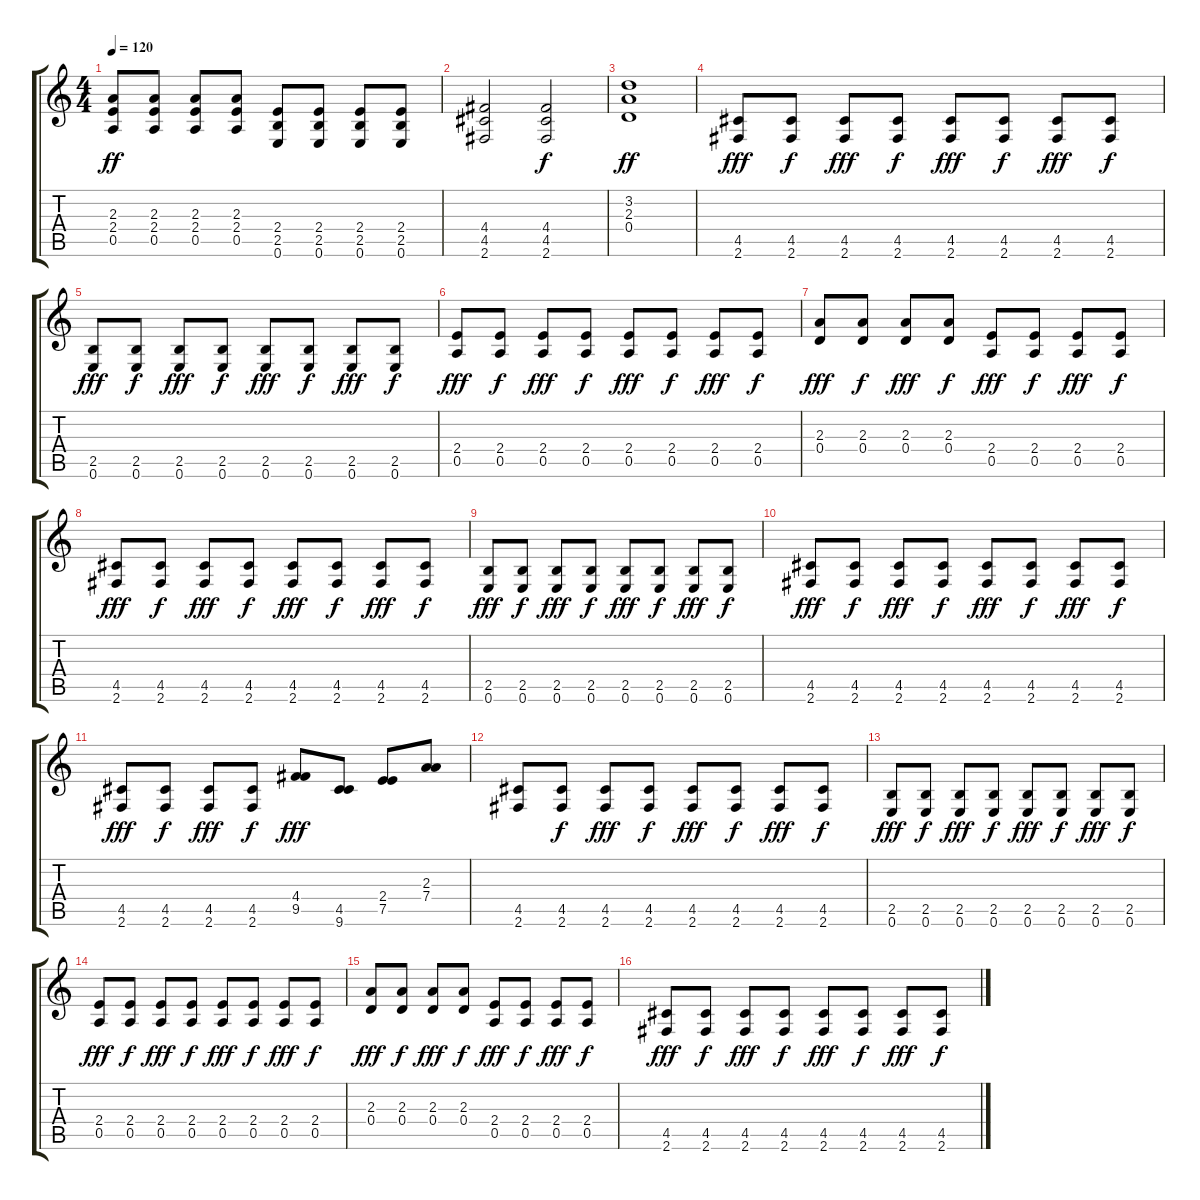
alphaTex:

\track "" {instrument distortionguitar}
\staff {score tabs}
\tuning (E4 B3 G3 D3 A2 E2) {hide}
\ts (4 4)
\tempo 120
\clef g2
\ks c
(2.3 2.4 0.5).8{dy ff} (2.3 2.4 0.5).8 (2.3 2.4 0.5).8 (2.3 2.4 0.5).8 (2.4 2.5 0.6).8 (2.4 2.5 0.6).8 (2.4 2.5 0.6).8 (2.4 2.5 0.6).8 |
(4.4 4.5 2.6).2 (4.4 4.5 2.6).2{dy f} |
(3.2 2.3 0.4).1{dy ff} |
(4.5 2.6).8{dy fff} (4.5 2.6).8{dy f} (4.5 2.6).8{dy fff} (4.5 2.6).8{dy f} (4.5 2.6).8{dy fff} (4.5 2.6).8{dy f} (4.5 2.6).8{dy fff} (4.5 2.6).8{dy f} |
(2.5 0.6).8{dy fff} (2.5 0.6).8{dy f} (2.5 0.6).8{dy fff} (2.5 0.6).8{dy f} (2.5 0.6).8{dy fff} (2.5 0.6).8{dy f} (2.5 0.6).8{dy fff} (2.5 0.6).8{dy f} |
(2.4 0.5).8{dy fff} (2.4 0.5).8{dy f} (2.4 0.5).8{dy fff} (2.4 0.5).8{dy f} (2.4 0.5).8{dy fff} (2.4 0.5).8{dy f} (2.4 0.5).8{dy fff} (2.4 0.5).8{dy f} |
(2.3 0.4).8{dy fff} (2.3 0.4).8{dy f} (2.3 0.4).8{dy fff} (2.3 0.4).8{dy f} (2.4 0.5).8{dy fff} (2.4 0.5).8{dy f} (2.4 0.5).8{dy fff} (2.4 0.5).8{dy f} |
(4.5 2.6).8{dy fff} (4.5 2.6).8{dy f} (4.5 2.6).8{dy fff} (4.5 2.6).8{dy f} (4.5 2.6).8{dy fff} (4.5 2.6).8{dy f} (4.5 2.6).8{dy fff} (4.5 2.6).8{dy f} |
(2.5 0.6).8{dy fff} (2.5 0.6).8{dy f} (2.5 0.6).8{dy fff} (2.5 0.6).8{dy f} (2.5 0.6).8{dy fff} (2.5 0.6).8{dy f} (2.5 0.6).8{dy fff} (2.5 0.6).8{dy f} |
(4.5 2.6).8{dy fff} (4.5 2.6).8{dy f} (4.5 2.6).8{dy fff} (4.5 2.6).8{dy f} (4.5 2.6).8{dy fff} (4.5 2.6).8{dy f} (4.5 2.6).8{dy fff} (4.5 2.6).8{dy f} |
(4.5 2.6).8{dy fff} (4.5 2.6).8{dy f} (4.5 2.6).8{dy fff} (4.5 2.6).8{dy f} (4.4 9.5).8{dy fff} (4.5 9.6).8 (2.4 7.5).8 (2.3 7.4).8 |
(4.5 2.6).8 (4.5 2.6).8{dy f} (4.5 2.6).8{dy fff} (4.5 2.6).8{dy f} (4.5 2.6).8{dy fff} (4.5 2.6).8{dy f} (4.5 2.6).8{dy fff} (4.5 2.6).8{dy f} |
(2.5 0.6).8{dy fff} (2.5 0.6).8{dy f} (2.5 0.6).8{dy fff} (2.5 0.6).8{dy f} (2.5 0.6).8{dy fff} (2.5 0.6).8{dy f} (2.5 0.6).8{dy fff} (2.5 0.6).8{dy f} |
(2.4 0.5).8{dy fff} (2.4 0.5).8{dy f} (2.4 0.5).8{dy fff} (2.4 0.5).8{dy f} (2.4 0.5).8{dy fff} (2.4 0.5).8{dy f} (2.4 0.5).8{dy fff} (2.4 0.5).8{dy f} |
(2.3 0.4).8{dy fff} (2.3 0.4).8{dy f} (2.3 0.4).8{dy fff} (2.3 0.4).8{dy f} (2.4 0.5).8{dy fff} (2.4 0.5).8{dy f} (2.4 0.5).8{dy fff} (2.4 0.5).8{dy f} |
(4.5 2.6).8{dy fff} (4.5 2.6).8{dy f} (4.5 2.6).8{dy fff} (4.5 2.6).8{dy f} (4.5 2.6).8{dy fff} (4.5 2.6).8{dy f} (4.5 2.6).8{dy fff} (4.5 2.6).8{dy f}
